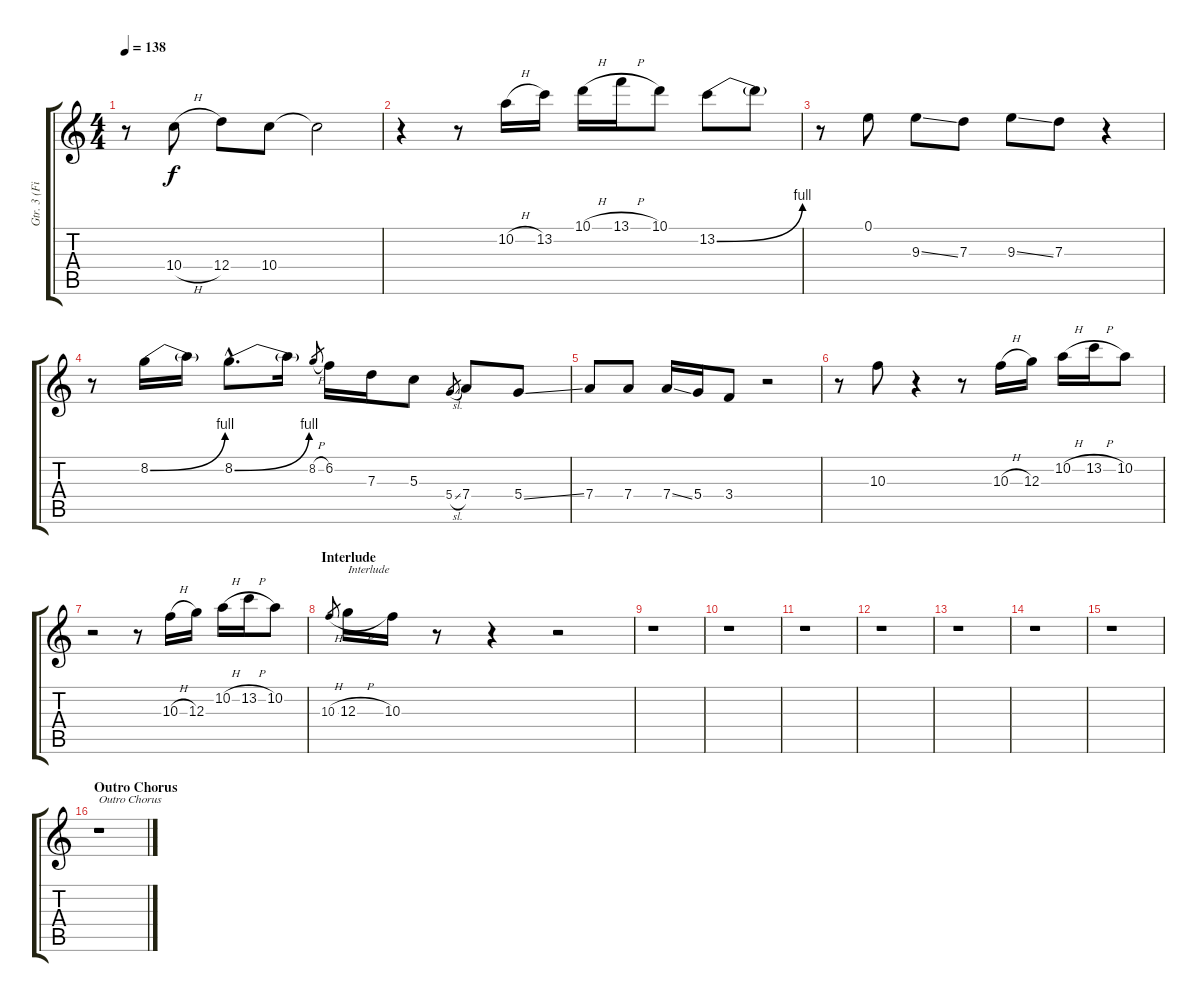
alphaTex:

\track ("Gtr. 3 (Fills)" "Gtr. 3 (Fi") {instrument electricguitarjazz}
\staff {score tabs}
\tuning (E4 B3 G3 D3 A2 E2) {hide}
\ts (4 4)
\tempo 138
\clef g2
\ks c
r.8{dy f} 10.4{h}.8 12.4.8 10.4.8 10.4{t}.2 |
r.4 r.8 10.2{h}.16 13.2.16 10.1{h}.16 13.1{h}.16 10.1.8 13.2{be (bend 0 0 60 4)}.8 13.2{t}.8 |
r.8 0.1.8 9.3{ss}.8 7.3.8 9.3{ss}.8 7.3.8 r.4 |
r.8 8.2{be (bend 0 0 60 4)}.16 8.2{t}.16 8.2{be (bend 0 0 60 4) hac}.8{d} 8.2{t}.16 8.2{h}.8{gr} 6.2.16 7.3.16 5.3.8 5.4{sl}.8{gr} 7.4.8 5.4{ss}.8 |
7.4.8 7.4.8 7.4{ss}.16 5.4.16 3.4.8 r.2 |
r.8 10.3.8 r.4 r.8 10.3{h}.16 12.3.16 10.2{h}.16 13.2{h}.16 10.2.8 |
r.2 r.8 10.3{h}.16 12.3.16 10.2{h}.16 13.2{h}.16 10.2.8 |
\section ("" "Interlude")
10.3{h}.8{gr} 12.3{h}.16{txt "Interlude"} 10.3.16 r.8 r.4 r.2 |
r.1 |
r.1 |
r.1 |
r.1 |
r.1 |
r.1 |
r.1 |
\section ("" "Outro Chorus")
r.1{txt "Outro Chorus"}
